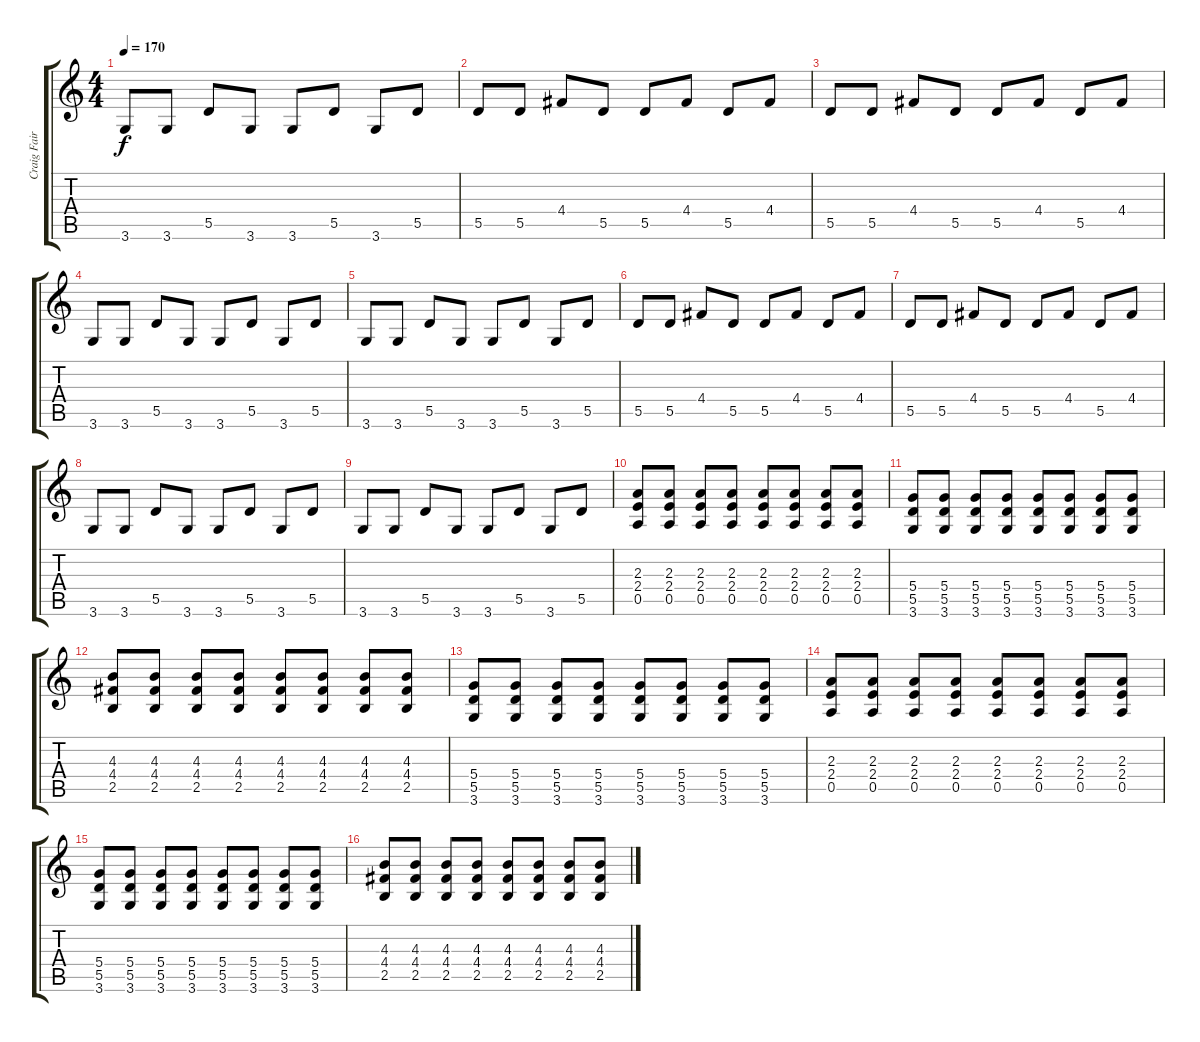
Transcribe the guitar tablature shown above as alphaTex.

\track ("Craig Fairbough" "Craig Fair") {instrument electricguitarclean}
\staff {score tabs}
\tuning (E4 B3 G3 D3 A2 E2) {hide}
\ts (4 4)
\tempo 170
\clef g2
\ks c
3.6.8{dy f} 3.6.8 5.5.8 3.6.8 3.6.8 5.5.8 3.6.8 5.5.8 |
5.5.8 5.5.8 4.4.8 5.5.8 5.5.8 4.4.8 5.5.8 4.4.8 |
5.5.8 5.5.8 4.4.8 5.5.8 5.5.8 4.4.8 5.5.8 4.4.8 |
3.6.8 3.6.8 5.5.8 3.6.8 3.6.8 5.5.8 3.6.8 5.5.8 |
3.6.8 3.6.8 5.5.8 3.6.8 3.6.8 5.5.8 3.6.8 5.5.8 |
5.5.8 5.5.8 4.4.8 5.5.8 5.5.8 4.4.8 5.5.8 4.4.8 |
5.5.8 5.5.8 4.4.8 5.5.8 5.5.8 4.4.8 5.5.8 4.4.8 |
3.6.8 3.6.8 5.5.8 3.6.8 3.6.8 5.5.8 3.6.8 5.5.8 |
3.6.8 3.6.8 5.5.8 3.6.8 3.6.8 5.5.8 3.6.8 5.5.8 |
(2.3 2.4 0.5).8{instrument distortionguitar} (2.3 2.4 0.5).8 (2.3 2.4 0.5).8 (2.3 2.4 0.5).8 (2.3 2.4 0.5).8 (2.3 2.4 0.5).8 (2.3 2.4 0.5).8 (2.3 2.4 0.5).8 |
(5.4 5.5 3.6).8 (5.4 5.5 3.6).8 (5.4 5.5 3.6).8 (5.4 5.5 3.6).8 (5.4 5.5 3.6).8 (5.4 5.5 3.6).8 (5.4 5.5 3.6).8 (5.4 5.5 3.6).8 |
(4.3 4.4 2.5).8 (4.3 4.4 2.5).8 (4.3 4.4 2.5).8 (4.3 4.4 2.5).8 (4.3 4.4 2.5).8 (4.3 4.4 2.5).8 (4.3 4.4 2.5).8 (4.3 4.4 2.5).8 |
(5.4 5.5 3.6).8 (5.4 5.5 3.6).8 (5.4 5.5 3.6).8 (5.4 5.5 3.6).8 (5.4 5.5 3.6).8 (5.4 5.5 3.6).8 (5.4 5.5 3.6).8 (5.4 5.5 3.6).8 |
(2.3 2.4 0.5).8 (2.3 2.4 0.5).8 (2.3 2.4 0.5).8 (2.3 2.4 0.5).8 (2.3 2.4 0.5).8 (2.3 2.4 0.5).8 (2.3 2.4 0.5).8 (2.3 2.4 0.5).8 |
(5.4 5.5 3.6).8 (5.4 5.5 3.6).8 (5.4 5.5 3.6).8 (5.4 5.5 3.6).8 (5.4 5.5 3.6).8 (5.4 5.5 3.6).8 (5.4 5.5 3.6).8 (5.4 5.5 3.6).8 |
(4.3 4.4 2.5).8 (4.3 4.4 2.5).8 (4.3 4.4 2.5).8 (4.3 4.4 2.5).8 (4.3 4.4 2.5).8 (4.3 4.4 2.5).8 (4.3 4.4 2.5).8 (4.3 4.4 2.5).8
